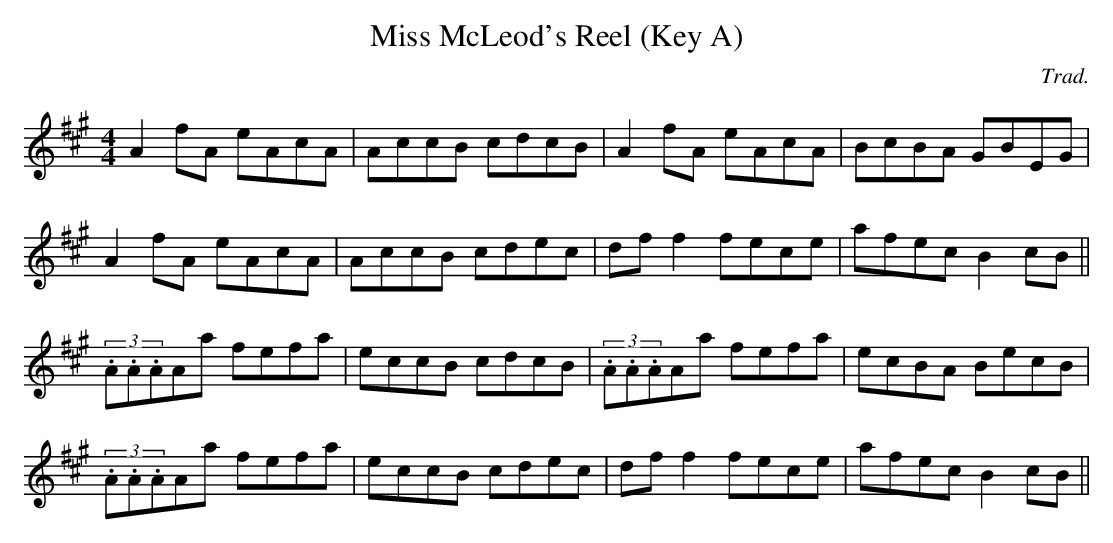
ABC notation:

X:1
T:Miss McLeod's Reel (Key A)
C:Trad.
M:4/4
L:1/8
K:A
A2fA eAcA | AccB cdcB | A2fA eAcA | BcBA GBEG |
A2fA eAcA | AccB cdec |dff2 fece | afec B2cB ||
 (3.A.A.AAa fefa | eccB cdcB | (3.A.A.AAa fefa |ecBA BecB |
 (3.A.A.AAa fefa | eccB cdec | dff2 fece|afec B2cB ||
